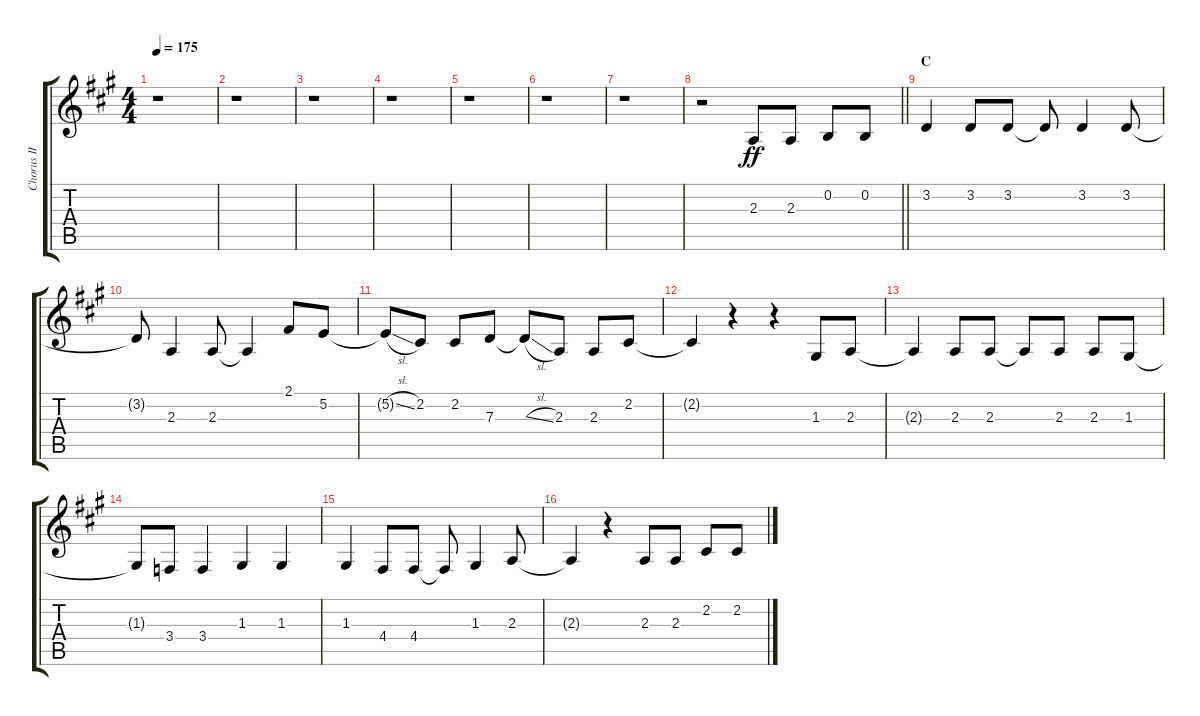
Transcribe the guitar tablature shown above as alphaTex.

\track ("Chorus II" "Chorus II") {instrument voiceoohs}
\staff {score tabs}
\tuning (E4 B3 G3 D3 A2 E2) {hide}
\ts (4 4)
\tempo 175
\clef g2
\ks a
r.1{dy ff} |
r.1 |
r.1 |
r.1 |
r.1 |
r.1 |
r.1 |
\barLineRight lightlight
r.2 2.3.8 2.3.8 0.2.8 0.2.8 |
\section ("" "C")
3.2.4 3.2.8 3.2.8 3.2{t}.8 3.2.4 3.2.8 |
3.2{t}.8 2.3.4 2.3.8 2.3{t}.4 2.1.8 5.2.8 |
5.2{sl t}.8 2.2.8 2.2.8 7.3.8 7.3{sl t}.8 2.3.8 2.3.8 2.2.8 |
2.2{t}.4 r.4 r.4 1.3.8 2.3.8 |
2.3{t}.4 2.3.8 2.3.8 2.3{t}.8 2.3.8 2.3.8 1.3.8 |
1.3{t}.8 3.4.8 3.4.4 1.3.4 1.3.4 |
1.3.4 4.4.8 4.4.8 4.4{t}.8 1.3.4 2.3.8 |
2.3{t}.4 r.4 2.3.8 2.3.8 2.2.8 2.2.8
